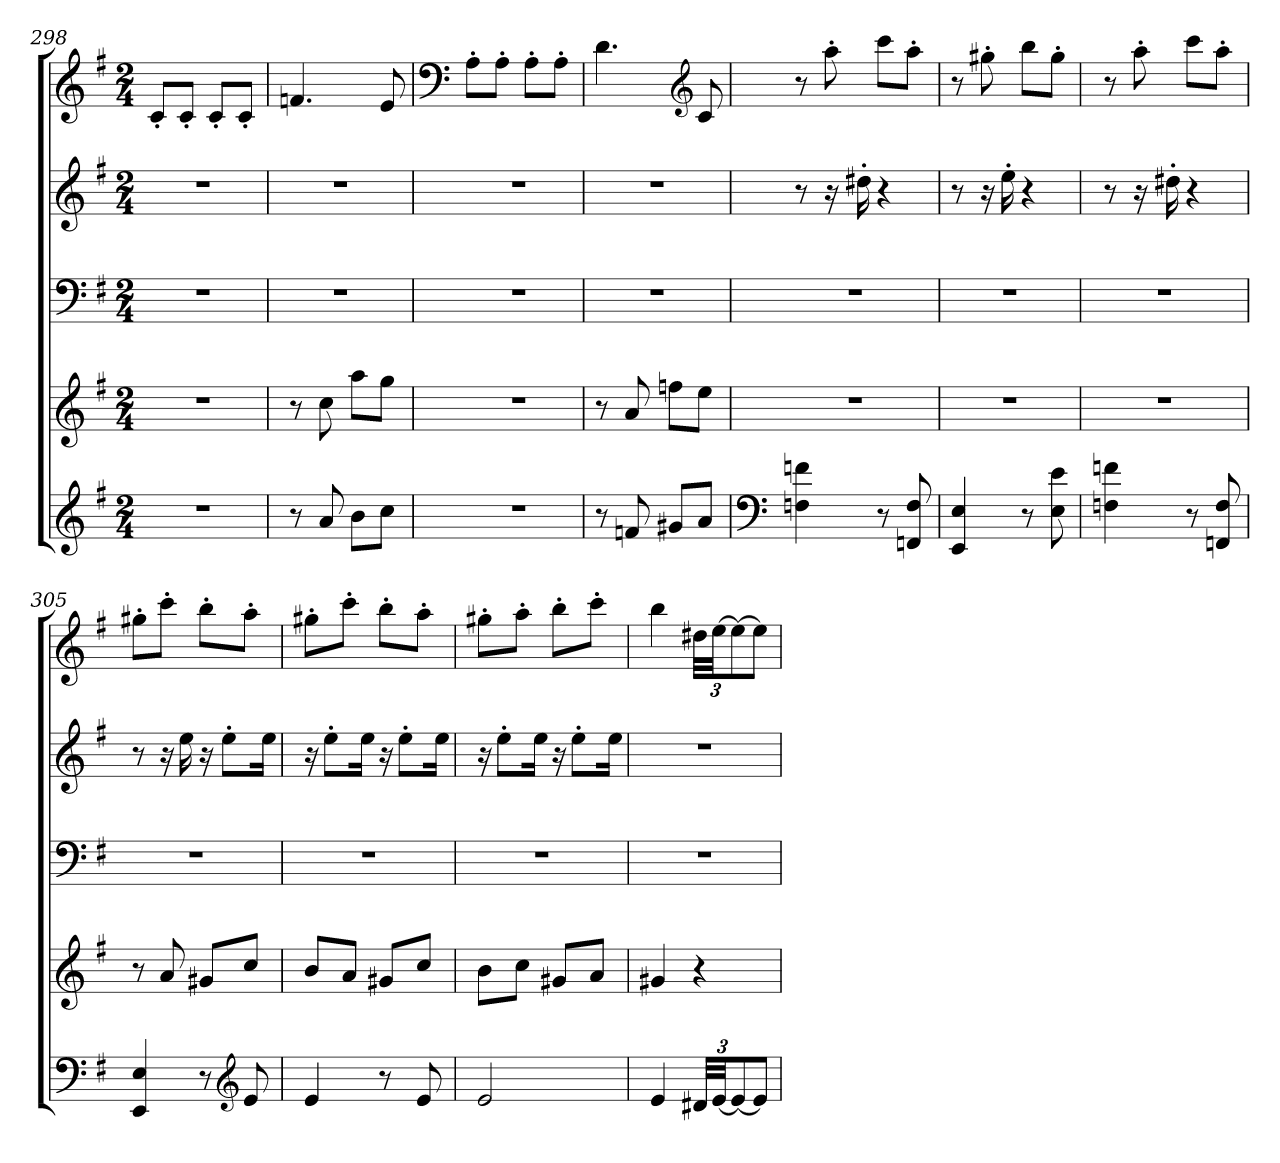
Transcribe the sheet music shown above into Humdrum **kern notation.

**kern	**kern	**kern	**kern	**kern
*part5	*part4	*part3	*part2	*part1
*staff5	*staff4	*staff3	*staff2	*staff1
*clefG2	*clefG2	*clefF4	*clefG2	*clefG2
*k[f#]	*k[f#]	*k[f#]	*k[f#]	*k[f#]
*M2/4	*M2/4	*M2/4	*M2/4	*M2/4
*MM134	*MM134	*MM134	*MM134	*MM134
=298	=298	=298	=298	=298
2r	2r	2r	2r	8c'/L
.	.	.	.	8c'/J
.	.	.	.	8c'/L
.	.	.	.	8c'/J
=299	=299	=299	=299	=299
*	*	*	*	*MM134
8r	8r	2r	2r	4.fn/
8a/	8cc\	.	.	.
8b\L	8aa\L	.	.	.
8cc\J	8gg\J	.	.	8e/
!!LO:LB:g=z
=300	=300	=300	=300	=300
*	*	*	*	*clefF4
*	*	*	*	*MM134
2r	2r	2r	2r	8A'\L
.	.	.	.	8A'\J
.	.	.	.	8A'\L
.	.	.	.	8A'\J
=301	=301	=301	=301	=301
*	*	*	*	*MM134
8r	8r	2r	2r	4.d\
8fn/	8a/	.	.	.
8g#X/L	8ffn\L	.	.	.
*	*	*	*	*clefG2
8a/J	8ee\J	.	.	8c/
=302	=302	=302	=302	=302
*clefF4	*	*	*	*
*	*	*	*	*MM134
4Fn\ 4fn\	2r	2r	8r	8r
.	.	.	16r	8aa'\
.	.	.	16dd#X'\	.
8r	.	.	4r	8ccc\L
8FFn/ 8F/	.	.	.	8aa'\J
=303	=303	=303	=303	=303
4EE/ 4E/	2r	2r	8r	8r
.	.	.	16r	8gg#X'\
.	.	.	16ee'\	.
8r	.	.	4r	8bb\L
8E\ 8e\	.	.	.	8gg#'\J
=304	=304	=304	=304	=304
4Fn\ 4fn\	2r	2r	8r	8r
.	.	.	16r	8aa'\
.	.	.	16dd#X'\	.
8r	.	.	4r	8ccc\L
8FFn/ 8F/	.	.	.	8aa'\J
!!LO:PB:g=z
=305	=305	=305	=305	=305
4EE/ 4E/	8r	2r	8r	8gg#X'\L
.	8a/	.	16r	8ccc'\J
.	.	.	16ee\	.
8r	8g#X/L	.	16r	8bb'\L
.	.	.	8ee'\L	.
*clefG2	*	*	*	*
8e/	8cc/J	.	.	8aa'\J
.	.	.	16ee\Jk	.
=306	=306	=306	=306	=306
4e/	8b/L	2r	16r	8gg#X'\L
.	.	.	8ee'\L	.
.	8a/J	.	.	8ccc'\J
.	.	.	16ee\Jk	.
8r	8g#X/L	.	16r	8bb'\L
.	.	.	8ee'\L	.
8e/	8cc/J	.	.	8aa'\J
.	.	.	16ee\Jk	.
=307	=307	=307	=307	=307
2e/	8b\L	2r	16r	8gg#X'\L
.	.	.	8ee'\L	.
.	8cc\J	.	.	8aa'\J
.	.	.	16ee\Jk	.
.	8g#X/L	.	16r	8bb'\L
.	.	.	8ee'\L	.
.	8a/J	.	.	8ccc'\J
.	.	.	16ee\Jk	.
=308	=308	=308	=308	=308
*	*	*	*	*MM130
4e/	4g#X/	2r	2r	4bb\
*Xbrackettup	*	*	*	*Xbrackettup
48d#X/LLL	4r	.	.	48dd#X\LLL
[48e/JJ	.	.	.	[48ee\JJ
12e/_	.	.	.	12ee\_
*	*	*	*	*MM112
8e/J]	.	.	.	8ee\J]
=	=	=	=	=
*-	*-	*-	*-	*-
